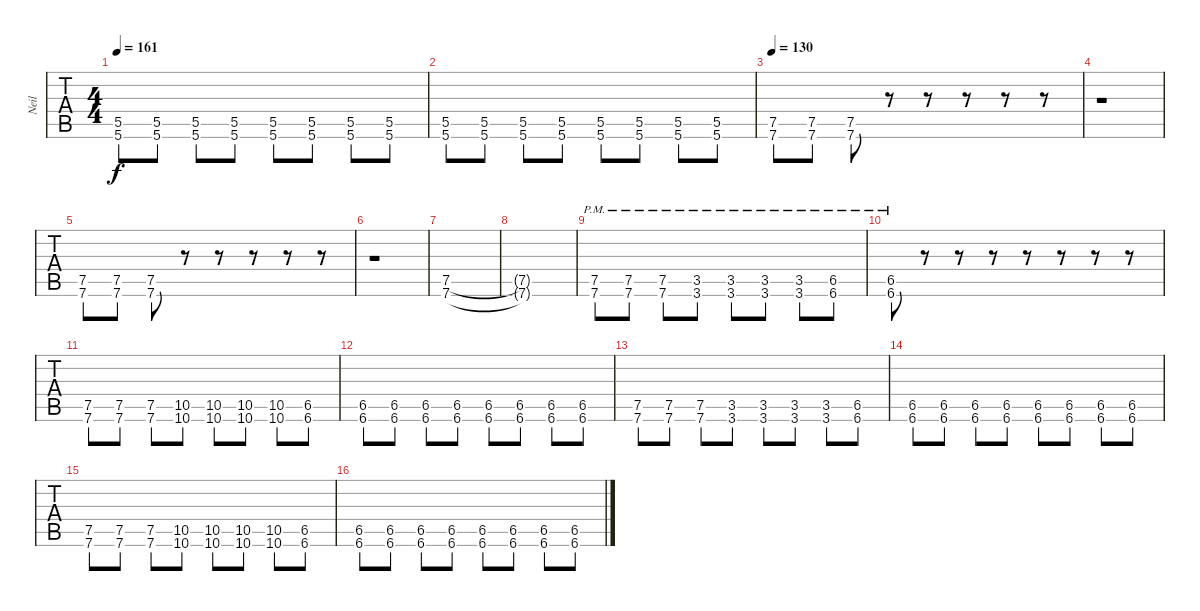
\track ("Neil" "Neil") {instrument distortionguitar}
\staff {tabs}
\tuning (D4 A3 F3 C3 G2 C2) {hide}
\ts (4 4)
\tempo 161
\clef g2
\ks c
(5.5 5.6).8{dy f} (5.5 5.6).8 (5.5 5.6).8 (5.5 5.6).8 (5.5 5.6).8 (5.5 5.6).8 (5.5 5.6).8 (5.5 5.6).8 |
(5.5 5.6).8 (5.5 5.6).8 (5.5 5.6).8 (5.5 5.6).8 (5.5 5.6).8 (5.5 5.6).8 (5.5 5.6).8 (5.5 5.6).8 |
\tempo 130
(7.5 7.6).8 (7.5 7.6).8 (7.5 7.6).8 r.8 r.8 r.8 r.8 r.8 |
r.1 |
(7.5 7.6).8 (7.5 7.6).8 (7.5 7.6).8 r.8 r.8 r.8 r.8 r.8 |
r.1 |
(7.5 7.6).1 |
(7.5{t} 7.6{t}).1 |
(7.5{pm} 7.6{pm}).8 (7.5{pm} 7.6{pm}).8 (7.5{pm} 7.6{pm}).8 (3.5{pm} 3.6{pm}).8 (3.5{pm} 3.6{pm}).8 (3.5{pm} 3.6{pm}).8 (3.5{pm} 3.6{pm}).8 (6.5{pm} 6.6{pm}).8 |
(6.5{pm} 6.6{pm}).8 r.8 r.8 r.8 r.8 r.8 r.8 r.8 |
(7.5 7.6).8 (7.5 7.6).8 (7.5 7.6).8 (10.5 10.6).8 (10.5 10.6).8 (10.5 10.6).8 (10.5 10.6).8 (6.5 6.6).8 |
(6.5 6.6).8 (6.5 6.6).8 (6.5 6.6).8 (6.5 6.6).8 (6.5 6.6).8 (6.5 6.6).8 (6.5 6.6).8 (6.5 6.6).8 |
(7.5 7.6).8 (7.5 7.6).8 (7.5 7.6).8 (3.5 3.6).8 (3.5 3.6).8 (3.5 3.6).8 (3.5 3.6).8 (6.5 6.6).8 |
(6.5 6.6).8 (6.5 6.6).8 (6.5 6.6).8 (6.5 6.6).8 (6.5 6.6).8 (6.5 6.6).8 (6.5 6.6).8 (6.5 6.6).8 |
(7.5 7.6).8 (7.5 7.6).8 (7.5 7.6).8 (10.5 10.6).8 (10.5 10.6).8 (10.5 10.6).8 (10.5 10.6).8 (6.5 6.6).8 |
(6.5 6.6).8 (6.5 6.6).8 (6.5 6.6).8 (6.5 6.6).8 (6.5 6.6).8 (6.5 6.6).8 (6.5 6.6).8 (6.5 6.6).8
